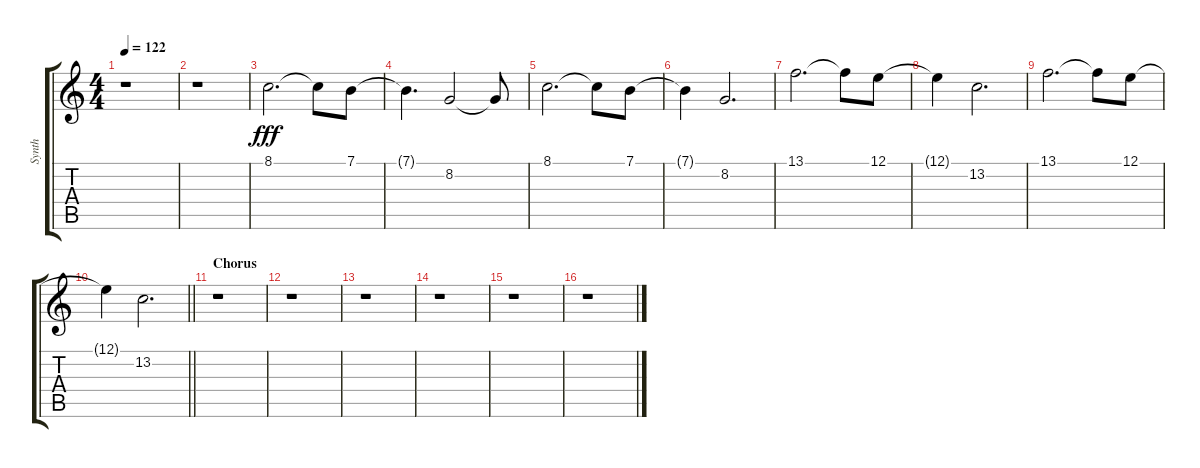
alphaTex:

\track ("Synth" "Synth") {instrument pad3polysynth}
\staff {score tabs}
\tuning (E4 B3 G3 D3 A2 E2) {hide}
\ts (4 4)
\tempo 122
\clef g2
\ks c
r.1{dy fff} |
r.1 |
8.1.2{d} 8.1{t}.8 7.1.8 |
7.1{t}.4{d} 8.2.2 8.2{t}.8 |
8.1.2{d} 8.1{t}.8 7.1.8 |
7.1{t}.4 8.2.2{d} |
13.1.2{d} 13.1{t}.8 12.1.8 |
12.1{t}.4 13.2.2{d} |
13.1.2{d} 13.1{t}.8 12.1.8 |
\barLineRight lightlight
12.1{t}.4 13.2.2{d} |
\section ("" "Chorus")
r.1 |
r.1 |
r.1 |
r.1 |
r.1 |
r.1
